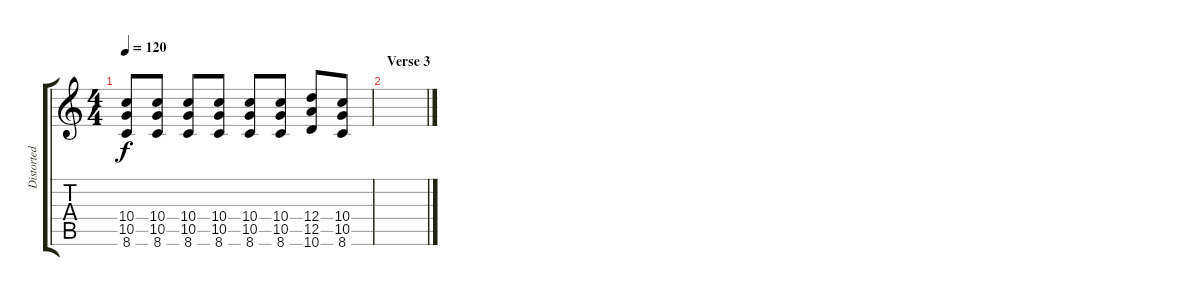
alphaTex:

\track ("Distorted Guitar" "Distorted ") {instrument distortionguitar}
\staff {score tabs}
\tuning (E4 B3 G3 D3 A2 E2) {hide}
\ts (4 4)
\tempo 120
\clef g2
\ks c
(10.4 10.5 8.6).8{dy f} (10.4 10.5 8.6).8 (10.4 10.5 8.6).8 (10.4 10.5 8.6).8 (10.4 10.5 8.6).8 (10.4 10.5 8.6).8 (12.4 12.5 10.6).8 (10.4 10.5 8.6).8 |
\section ("" "Verse 3")
